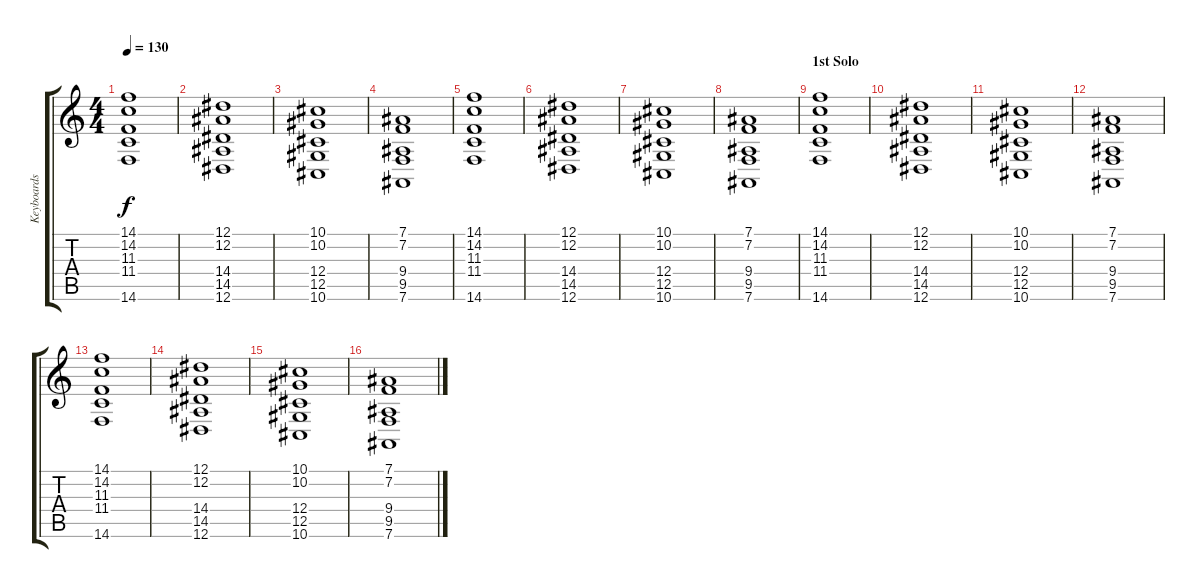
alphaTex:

\track ("Keyboards" "Keyboards") {instrument lead1square}
\staff {score tabs}
\tuning (Eb4 Bb3 Gb3 Db3 Ab2 Eb2) {hide}
\ts (4 4)
\tempo 130
\clef g2
\ks c
(14.1 14.2 11.3 11.4 14.6).1{dy f instrument lead1square} |
(12.1 12.2 14.4 14.5 12.6).1 |
(10.1 10.2 12.4 12.5 10.6).1 |
(7.1 7.2 9.4 9.5 7.6).1 |
(14.1 14.2 11.3 11.4 14.6).1 |
(12.1 12.2 14.4 14.5 12.6).1 |
(10.1 10.2 12.4 12.5 10.6).1 |
(7.1 7.2 9.4 9.5 7.6).1 |
\section ("" "1st Solo")
(14.1 14.2 11.3 11.4 14.6).1 |
(12.1 12.2 14.4 14.5 12.6).1 |
(10.1 10.2 12.4 12.5 10.6).1 |
(7.1 7.2 9.4 9.5 7.6).1 |
(14.1 14.2 11.3 11.4 14.6).1 |
(12.1 12.2 14.4 14.5 12.6).1 |
(10.1 10.2 12.4 12.5 10.6).1 |
(7.1 7.2 9.4 9.5 7.6).1
